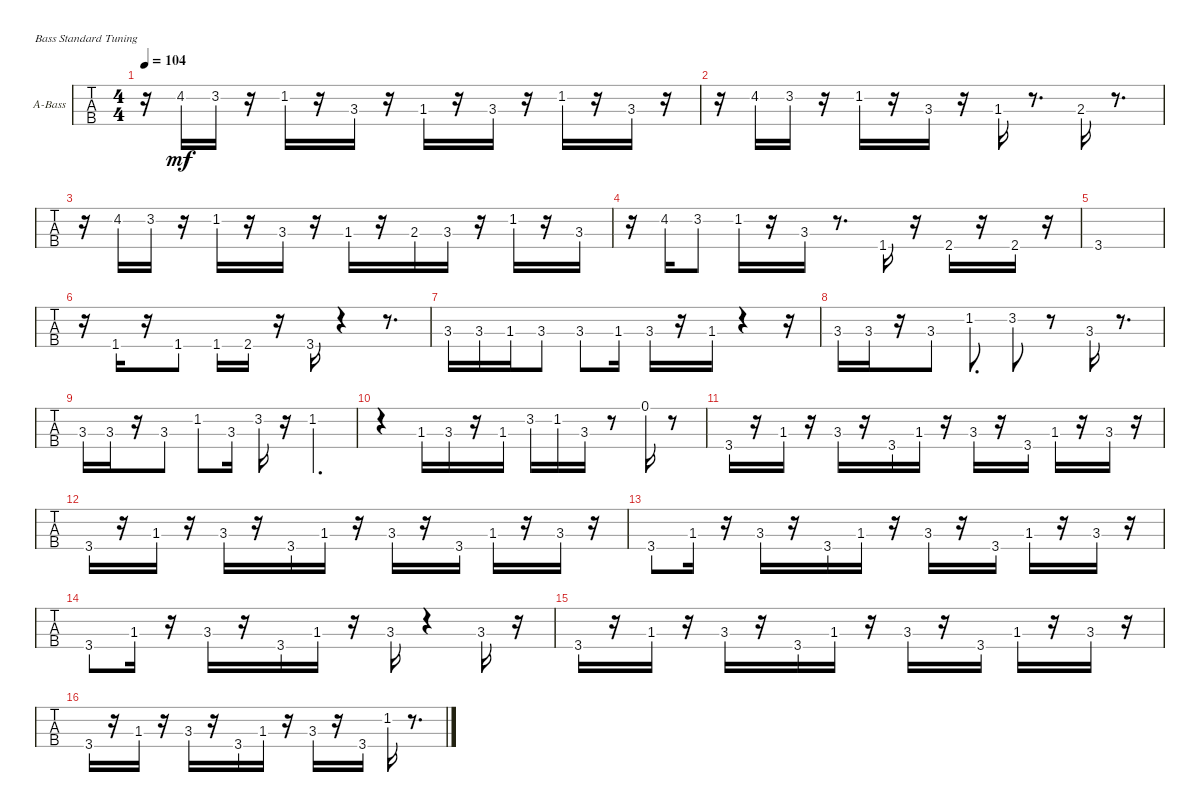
\bracketExtendMode groupsimilarinstruments
\firstSystemTrackNameOrientation horizontal
\otherSystemsTrackNameOrientation horizontal
\track ("Bass" "A-Bass") {instrument acousticbass}
\staff {tabs}
\tuning (G2 D2 A1 E1)
\ts (4 4)
\tempo 104
\clef f4
\ks c
r.16{dy mf} 4.2.16 3.2.16 r.16 1.2.16 r.16 3.3.16 r.16 1.3.16 r.16 3.3.16 r.16 1.2.16 r.16 3.3.16 r.16 |
r.16 4.2.16 3.2.16 r.16 1.2.16 r.16 3.3.16 r.16 1.3.16 r.8{d} 2.3.16 r.8{d} |
r.16 4.2.16 3.2.16 r.16 1.2.16 r.16 3.3.16 r.16 1.3.16 r.16 2.3.16 3.3.16 r.16 1.2.16 r.16 3.3.16 |
r.16 4.2.16 3.2.8 1.2.16 r.16 3.3.16 r.8{d} 1.4.16 r.16 2.4.16 r.16 2.4.16 r.16 |
3.4.1 |
r.16 1.4.16 r.16 1.4.8 1.4.16 2.4.16 r.16 3.4.16 r.4 r.8{d} |
3.3.16 3.3.16 1.3.16 3.3.8 3.3.8 1.3.16 3.3.16 r.16 1.3.16 r.4 r.16 |
3.3.16 3.3.16 r.16 3.3.8 1.2.8{d} 3.2.8 r.8 3.3.16 r.8{d} |
3.3.16 3.3.16 r.16 3.3.8 1.2.8 3.3.16 3.2.16 r.16 1.2.4{d} |
r.4 1.3.16 3.3.16 r.16 1.3.16 3.2.16 1.2.16 3.3.16 r.8 0.1.16 r.8 |
3.4.16 r.16 1.3.16 r.16 3.3.16 r.16 3.4.16 1.3.16 r.16 3.3.16 r.16 3.4.16 1.3.16 r.16 3.3.16 r.16 |
3.4.16 r.16 1.3.16 r.16 3.3.16 r.16 3.4.16 1.3.16 r.16 3.3.16 r.16 3.4.16 1.3.16 r.16 3.3.16 r.16 |
3.4.8 1.3.16 r.16 3.3.16 r.16 3.4.16 1.3.16 r.16 3.3.16 r.16 3.4.16 1.3.16 r.16 3.3.16 r.16 |
3.4.8 1.3.16 r.16 3.3.16 r.16 3.4.16 1.3.16 r.16 3.3.16 r.4 3.3.16 r.16 |
3.4.16 r.16 1.3.16 r.16 3.3.16 r.16 3.4.16 1.3.16 r.16 3.3.16 r.16 3.4.16 1.3.16 r.16 3.3.16 r.16 |
3.4.16 r.16 1.3.16 r.16 3.3.16 r.16 3.4.16 1.3.16 r.16 3.3.16 r.16 3.4.16 1.2.16 r.8{d}
